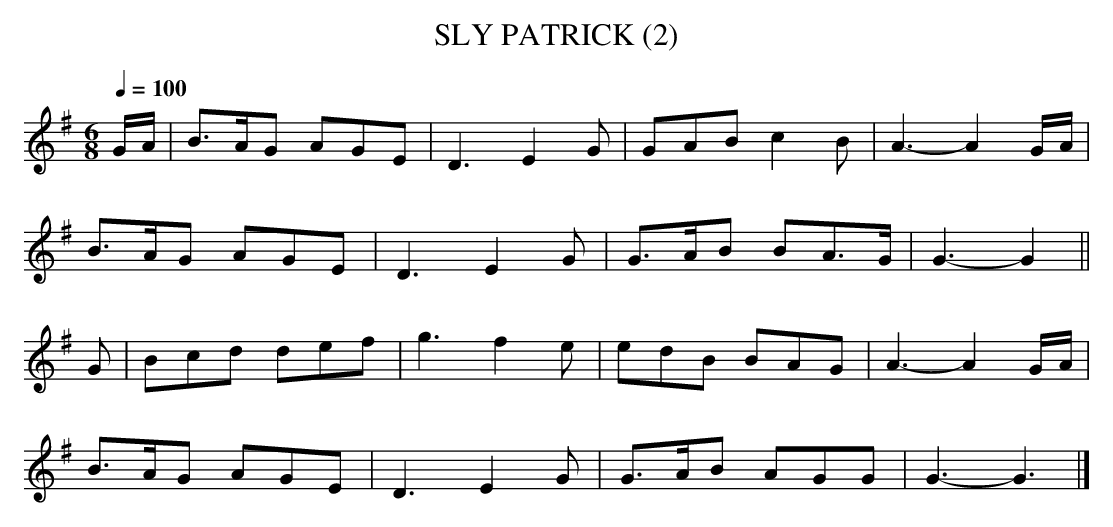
X:1
T:SLY PATRICK (2)
Q:1/4=100
M:6/8
L:1/8
K:G
G/A/|B>AG AGE|D3 E2G|GAB c2B|A3-A2G/A/|
B>AG AGE|D3 E2G|G>AB BA>G|G3-G2||
G|Bcd def|g3 f2e|edB BAG|A3-A2G/A/|
B>AG AGE|D3 E2G|G>AB AGG|G3-G3|]
